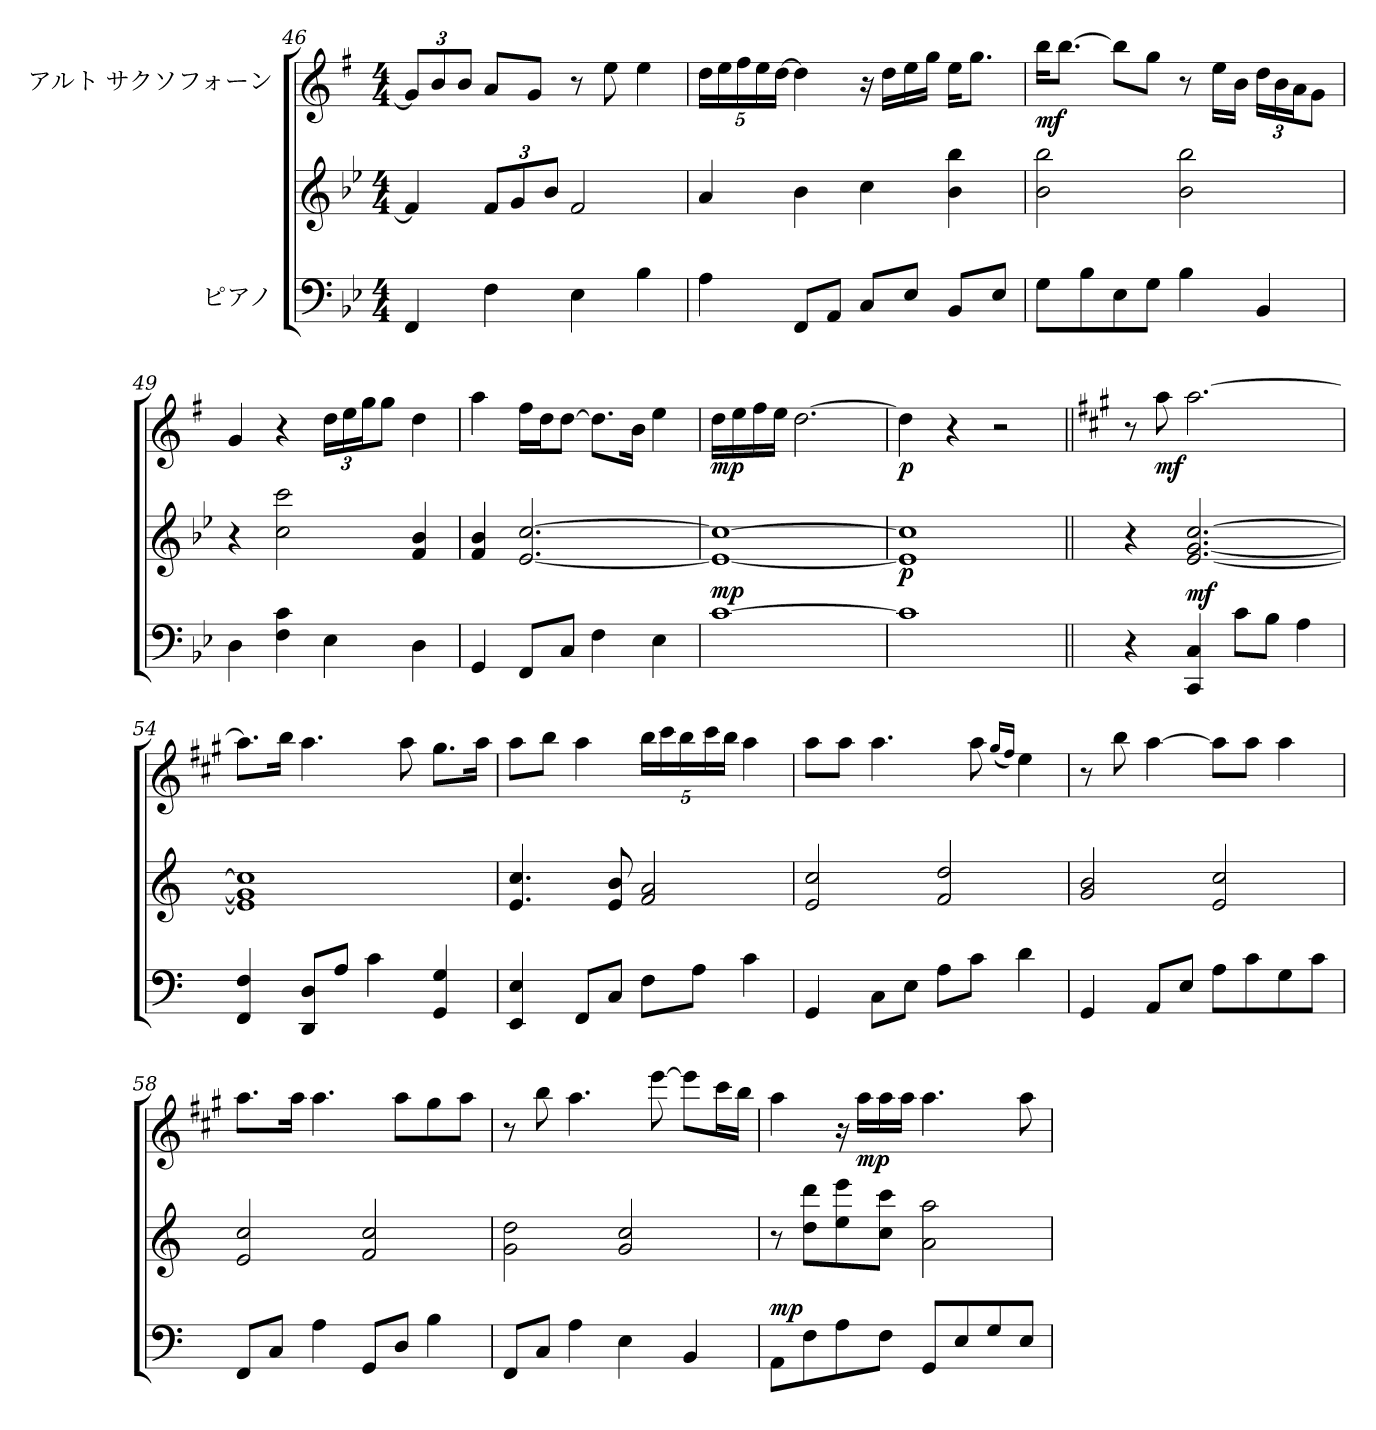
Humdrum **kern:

**kern	**kern	**dynam	**kern	**dynam
*part2	*part2	*part2	*part1	*part1
*staff3	*staff2	*staff2/3	*staff1	*staff1
*I"ピアノ	*	*	*I"アルト サクソフォーン	*
*clefF4	*clefG2	*	*clefG2	*
*	*	*	*ITrd5c9	*
*k[b-e-]	*k[b-e-]	*	*k[b-e-]	*
*M4/4	*M4/4	*	*M4/4	*
*	*	*	*Xbrackettup	*
=46	=46	=46	=46	=46
4FF/	4f/]	.	12B-/L]	.
.	.	.	12d/	.
.	.	.	12d/J	.
*	*Xbrackettup	*	*	*
4F\	12f/L	.	8c/L	.
.	12g/	.	.	.
.	.	.	8B-/J	.
.	12b-/J	.	.	.
4E-\	2f/	.	8r	.
.	.	.	8g\	.
4B-\	.	.	4g\	.
=47	=47	=47	=47	=47
4A\	4a/	.	20f\LL	.
.	.	.	20g\	.
.	.	.	20a\	.
.	.	.	20g\	.
.	.	.	[20f\JJ	.
8FF/L	4b-\	.	4f\]	.
8AA/J	.	.	.	.
8C/L	4cc\	.	16r	.
.	.	.	16f\LL	.
8E-/J	.	.	16g\	.
.	.	.	16b-\JJ	.
8BB-/L	4b-\ 4bb-\	.	16g\KL	.
.	.	.	8.b-\J	.
8E-/J	.	.	.	.
!!LO:LB:g=z
=48	=48	=48	=48	=48
!	!	!	!	!LO:DY:b
8G\L	2b-\ 2bb-\	.	16dd\KL	mf
.	.	.	[8.dd\J	.
8B-\	.	.	.	.
8E-\	.	.	8dd\L]	.
8G\J	.	.	8b-\J	.
4B-\	2b-\ 2bb-\	.	8r	.
.	.	.	16g\LL	.
.	.	.	16d\JJ	.
4BB-/	.	.	24f\LL	.
.	.	.	24d\	.
.	.	.	24c\J	.
.	.	.	8B-\J	.
=49	=49	=49	=49	=49
4D\	4r	.	4B-/	.
4F\ 4c\	2cc\ 2ccc\	.	4r	.
4E-\	.	.	24f\LL	.
.	.	.	24g\	.
.	.	.	24b-\J	.
.	.	.	8b-\J	.
4D\	4f/ 4b-/	.	4f\	.
=50	=50	=50	=50	=50
4GG/	4f/ 4b-/	.	4cc\	.
8FF/L	[2.e-/ [2.cc/	.	16a\LL	.
.	.	.	16f\J	.
8C/J	.	.	[8f\J	.
4F\	.	.	8.f\L]	.
.	.	.	16d\Jk	.
4E-\	.	.	4g\	.
!!LO:PB:g=z
=51	=51	=51	=51	=51
!	!	!LO:DY:a=2	!	!LO:DY:b
[1c	1e-_ 1cc_	mp	16f\LL	mp
.	.	.	16g\	.
.	.	.	16a\	.
.	.	.	16g\JJ	.
.	.	.	[2.f\	.
=52	=52	=52	=52	=52
!	!	!LO:DY:b	!	!LO:DY:b
1c]	1e-] 1cc]	p	4f\]	p
.	.	.	4r	.
.	.	.	2r	.
=53||	=53||	=53||	=53||	=53||
*k[]	*k[]	*	*k[]	*
*	*	*	*MM67	*
4r	4r	.	8r	.
!	!	!	!	!LO:DY:b
.	.	.	8cc\	mf
!	!	!LO:DY:a=2	!	!
4CC/ 4C/	[2.e/ [2.g/ [2.cc/	mf	[2.cc\	.
8c\L	.	.	.	.
8B\J	.	.	.	.
4A\	.	.	.	.
=54	=54	=54	=54	=54
4FF/ 4F/	1e] 1g] 1cc]	.	8.cc\L]	.
.	.	.	16dd\Jk	.
8DD/ 8D/L	.	.	4.cc\	.
8A/J	.	.	.	.
4c\	.	.	.	.
.	.	.	8cc\	.
4GG/ 4G/	.	.	8.b\L	.
.	.	.	16cc\Jk	.
!!LO:LB:g=z
=55	=55	=55	=55	=55
4EE/ 4E/	4.e/ 4.cc/	.	8cc\L	.
.	.	.	8dd\J	.
8FF/L	.	.	4cc\	.
8C/J	8e/ 8b/	.	.	.
8F\L	2f/ 2a/	.	20dd\LL	.
.	.	.	20ee\	.
.	.	.	20dd\	.
8A\J	.	.	.	.
.	.	.	20ee\	.
.	.	.	20dd\JJ	.
4c\	.	.	4cc\	.
=56	=56	=56	=56	=56
4GG/	2e/ 2cc/	.	8cc\L	.
.	.	.	8cc\J	.
8C\L	.	.	4.cc\	.
8E\J	.	.	.	.
8A\L	2f/ 2dd/	.	.	.
8c\J	.	.	8cc\	.
.	.	.	(16qb/LL	.
.	.	.	16qa/JJ)	.
4d\	.	.	4g\	.
=57	=57	=57	=57	=57
4GG/	2g/ 2b/	.	8r	.
.	.	.	8dd\	.
8AA/L	.	.	[4cc\	.
8E/J	.	.	.	.
8A\L	2e/ 2cc/	.	8cc\L]	.
8c\	.	.	8cc\J	.
8G\	.	.	4cc\	.
8c\J	.	.	.	.
!!LO:LB:g=z
=58	=58	=58	=58	=58
8FF/L	2e/ 2cc/	.	8.cc\L	.
8C/J	.	.	.	.
.	.	.	16cc\Jk	.
4A\	.	.	4.cc\	.
8GG/L	2f/ 2cc/	.	.	.
8D/J	.	.	8cc\L	.
4B\	.	.	8b\	.
.	.	.	8cc\J	.
=59	=59	=59	=59	=59
8FF/L	2g\ 2dd\	.	8r	.
8C/J	.	.	8dd\	.
4A\	.	.	4.cc\	.
4E\	2g/ 2cc/	.	.	.
.	.	.	[8gg\	.
4BB/	.	.	8gg\L]	.
.	.	.	16ee\L	.
.	.	.	16dd\JJ	.
=60	=60	=60	=60	=60
!	!	!LO:DY:a=2	!	!
8AA\L	8r	mp	4cc\	.
8F\	8dd\ 8ddd\L	.	.	.
8A\	8ee\ 8eee\	.	16r	.
!	!	!	!	!LO:DY:b
.	.	.	16cc\LL	mp
8F\J	8cc\ 8ccc\J	.	16cc\	.
.	.	.	16cc\JJ	.
8GG/L	2a\ 2aa\	.	4.cc\	.
8E/	.	.	.	.
8G/	.	.	.	.
8E/J	.	.	8cc\	.
=	=	=	=	=
*-	*-	*-	*-	*-
